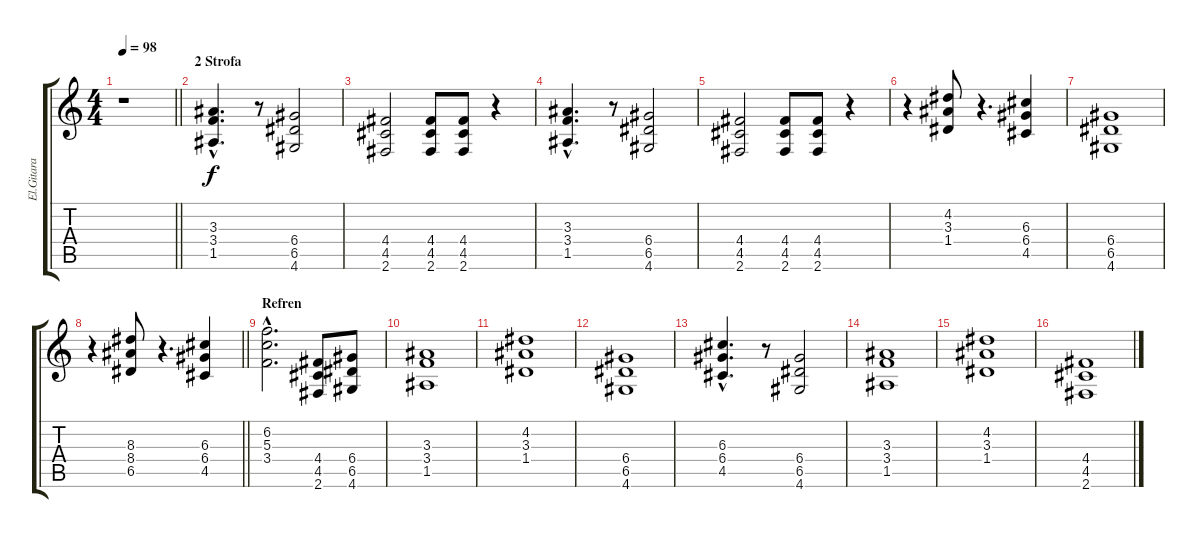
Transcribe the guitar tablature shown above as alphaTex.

\track ("El.Gitara" "El.Gitara") {instrument overdrivenguitar}
\staff {score tabs}
\tuning (E4 B3 G3 D3 A2 E2) {hide}
\ts (4 4)
\tempo 98
\clef g2
\barLineRight lightlight
\ks c
r.1{dy f} |
\section ("" "2 Strofa")
(3.3{hac} 3.4{hac} 1.5{hac}).4{d} r.8 (6.4 6.5 4.6).2 |
(4.4 4.5 2.6).2 (4.4 4.5 2.6).8 (4.4 4.5 2.6).8 r.4 |
(3.3{hac} 3.4{hac} 1.5{hac}).4{d} r.8 (6.4 6.5 4.6).2 |
(4.4 4.5 2.6).2 (4.4 4.5 2.6).8 (4.4 4.5 2.6).8 r.4 |
r.4 (4.2 3.3 1.4).8 r.4{d} (6.3 6.4 4.5).4 |
(6.4 6.5 4.6).1 |
\barLineRight lightlight
r.4 (8.3 8.4 6.5).8 r.4{d} (6.3 6.4 4.5).4 |
\section ("" "Refren")
(6.2{hac} 5.3{hac} 3.4{hac}).2{d} (4.4 4.5 2.6).8 (6.4 6.5 4.6).8 |
(3.3 3.4 1.5).1 |
(4.2 3.3 1.4).1 |
(6.4 6.5 4.6).1 |
(6.3{hac} 6.4{hac} 4.5{hac}).4{d} r.8 (6.4 6.5 4.6).2 |
(3.3 3.4 1.5).1 |
(4.2 3.3 1.4).1 |
(4.4 4.5 2.6).1
